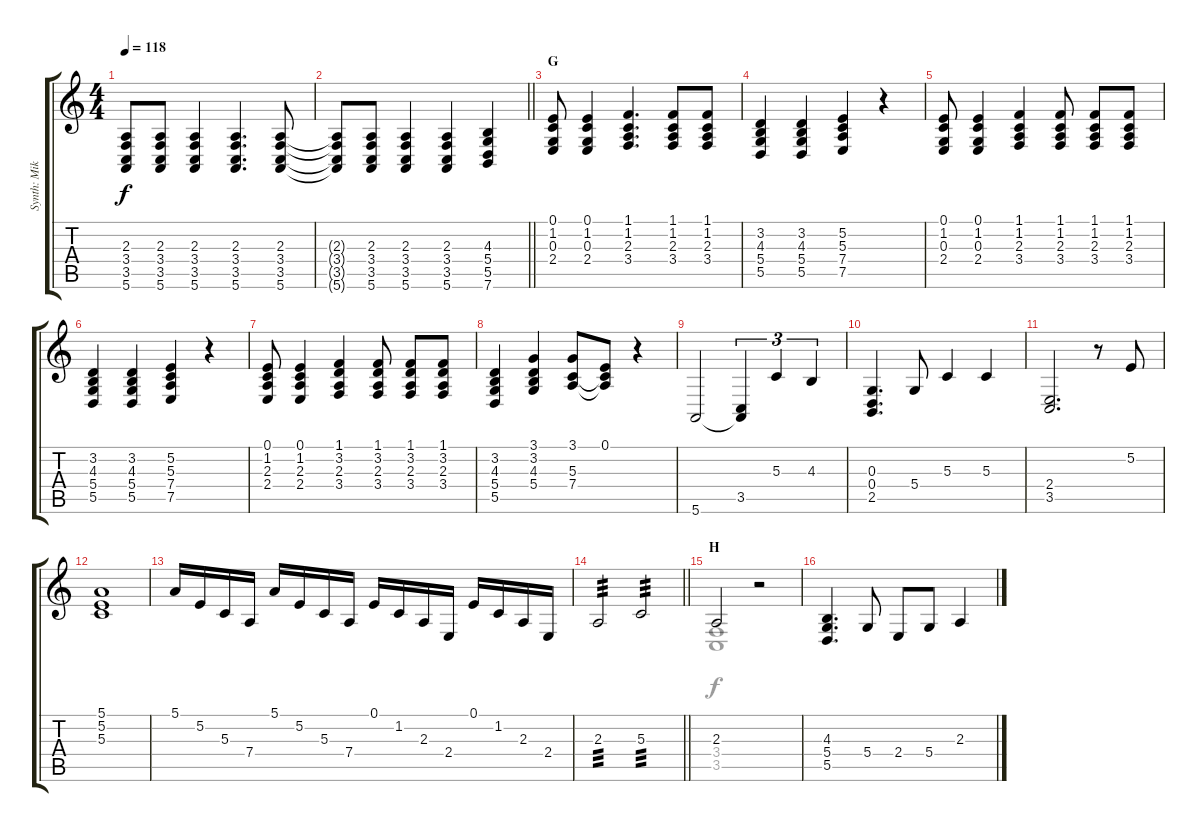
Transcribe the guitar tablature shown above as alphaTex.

\track ("Synth: Mike" "Synth: Mik") {instrument synthstrings1}
\staff {score tabs}
\tuning (E4 B3 G3 D3 A2 E2) {hide}
\voice
\ts (4 4)
\tempo 118
\clef g2
\ks c
(2.3{t} 3.4{t} 3.5{t} 5.6{t}).8{dy f} (2.3 3.4 3.5 5.6).8 (2.3 3.4 3.5 5.6).4 (2.3 3.4 3.5 5.6).4{d} (2.3 3.4 3.5 5.6).8 |
\barLineRight lightlight
(2.3{t} 3.4{t} 3.5{t} 5.6{t}).8 (2.3 3.4 3.5 5.6).8 (2.3 3.4 3.5 5.6).4 (2.3 3.4 3.5 5.6).4 (4.3 5.4 5.5 7.6).4 |
\section ("" "G")
(0.1 1.2 0.3 2.4).8 (0.1 1.2 0.3 2.4).4 (1.1 1.2 2.3 3.4).4{d} (1.1 1.2 2.3 3.4).8 (1.1 1.2 2.3 3.4).8 |
(3.2 4.3 5.4 5.5).4 (3.2 4.3 5.4 5.5).4 (5.2 5.3 7.4 7.5).4 r.4 |
(0.1 1.2 0.3 2.4).8 (0.1 1.2 0.3 2.4).4 (1.1 1.2 2.3 3.4).4 (1.1 1.2 2.3 3.4).8 (1.1 1.2 2.3 3.4).8 (1.1 1.2 2.3 3.4).8 |
(3.2 4.3 5.4 5.5).4 (3.2 4.3 5.4 5.5).4 (5.2 5.3 7.4 7.5).4 r.4 |
(0.1 1.2 2.3 2.4).8 (0.1 1.2 2.3 2.4).4 (1.1 3.2 2.3 3.4).4 (1.1 3.2 2.3 3.4).8 (1.1 3.2 2.3 3.4).8 (1.1 3.2 2.3 3.4).8 |
(3.2 4.3 5.4 5.5).4 (3.1 3.2 4.3 5.4).4 (3.1 5.3 7.4).8 (0.1 5.3{t} 7.4{t}).8 r.4 |
5.6.2 (3.5 5.6{t}).4{tu (3 2)} 5.3.4{tu (3 2)} 4.3.4{tu (3 2)} |
(0.3 0.4 2.5).4{d} 5.4.8 5.3.4 5.3.4 |
(2.4 3.5).2{d} r.8 5.2.8 |
(5.1 5.2 5.3).1 |
5.1.16 5.2.16 5.3.16 7.4.16 5.1.16 5.2.16 5.3.16 7.4.16 0.1.16 1.2.16 2.3.16 2.4.16 0.1.16 1.2.16 2.3.16 2.4.16 |
\barLineRight lightlight
2.3.2{tp 3} 5.3.2{tp 3} |
\section ("" "H")
2.3.2 r.2 |
(4.3 5.4 5.5).4{d} 5.4.8 2.4.8 5.4.8 2.3.4
\voice
\clef g2
\ottava regular
\simile none
\ks c
|
\barLineRight lightlight
|
|
|
|
|
|
|
|
|
|
|
|
\barLineRight lightlight
|
(3.4 3.5).1 |
